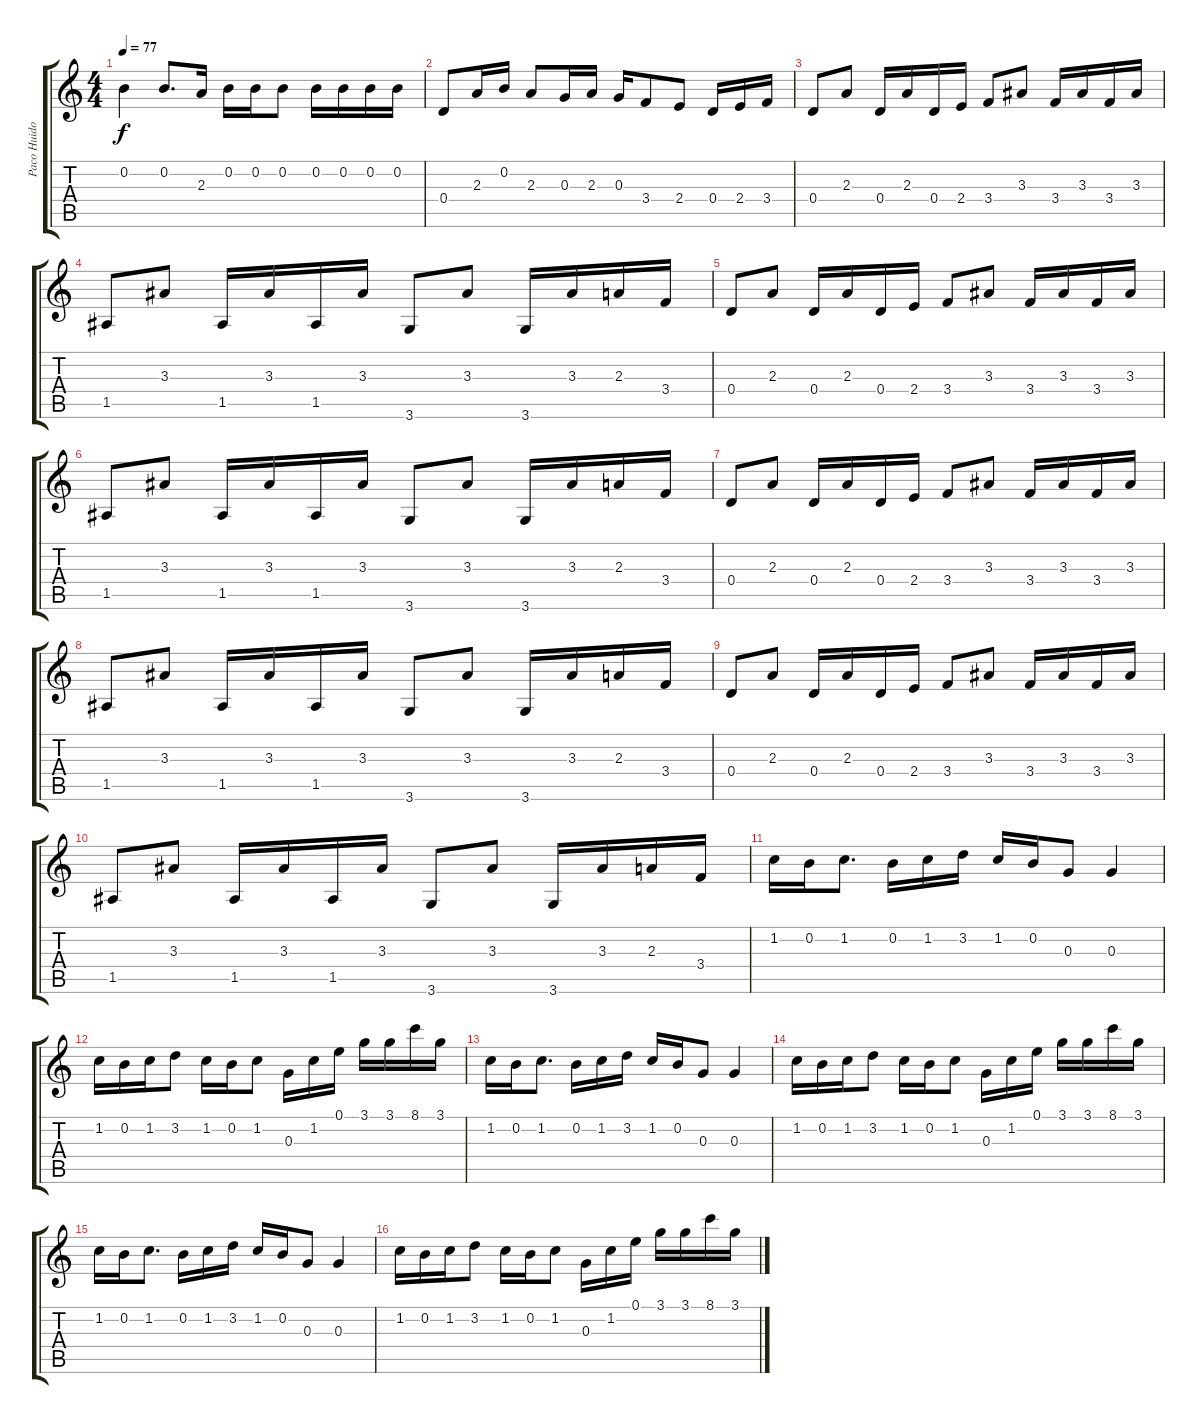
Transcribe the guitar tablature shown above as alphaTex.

\track ("Paco Huidobro" "Paco Huido") {instrument electricguitarjazz}
\staff {score tabs}
\tuning (E4 B3 G3 D3 A2 E2) {hide}
\ts (4 4)
\tempo 77
\clef g2
\ks c
0.2.4{dy f} 0.2.8{d} 2.3.16 0.2.16 0.2.16 0.2.8 0.2.16 0.2.16 0.2.16 0.2.16 |
0.4.8 2.3.16 0.2.16 2.3.8 0.3.16 2.3.16 0.3.16 3.4.8 2.4.8 0.4.16 2.4.16 3.4.16 |
0.4.8 2.3.8 0.4.16 2.3.16 0.4.16 2.4.16 3.4.8 3.3.8 3.4.16 3.3.16 3.4.16 3.3.16 |
1.5.8 3.3.8 1.5.16 3.3.16 1.5.16 3.3.16 3.6.8 3.3.8 3.6.16 3.3.16 2.3.16 3.4.16 |
0.4.8 2.3.8 0.4.16 2.3.16 0.4.16 2.4.16 3.4.8 3.3.8 3.4.16 3.3.16 3.4.16 3.3.16 |
1.5.8 3.3.8 1.5.16 3.3.16 1.5.16 3.3.16 3.6.8 3.3.8 3.6.16 3.3.16 2.3.16 3.4.16 |
0.4.8 2.3.8 0.4.16 2.3.16 0.4.16 2.4.16 3.4.8 3.3.8 3.4.16 3.3.16 3.4.16 3.3.16 |
1.5.8 3.3.8 1.5.16 3.3.16 1.5.16 3.3.16 3.6.8 3.3.8 3.6.16 3.3.16 2.3.16 3.4.16 |
0.4.8 2.3.8 0.4.16 2.3.16 0.4.16 2.4.16 3.4.8 3.3.8 3.4.16 3.3.16 3.4.16 3.3.16 |
1.5.8 3.3.8 1.5.16 3.3.16 1.5.16 3.3.16 3.6.8 3.3.8 3.6.16 3.3.16 2.3.16 3.4.16 |
1.2.16 0.2.16 1.2.8{d} 0.2.16 1.2.16 3.2.16 1.2.16 0.2.16 0.3.8 0.3.4 |
1.2.16 0.2.16 1.2.16 3.2.8 1.2.16 0.2.16 1.2.8 0.3.16 1.2.16 0.1.16 3.1.16 3.1.16 8.1.16 3.1.16 |
1.2.16 0.2.16 1.2.8{d} 0.2.16 1.2.16 3.2.16 1.2.16 0.2.16 0.3.8 0.3.4 |
1.2.16 0.2.16 1.2.16 3.2.8 1.2.16 0.2.16 1.2.8 0.3.16 1.2.16 0.1.16 3.1.16 3.1.16 8.1.16 3.1.16 |
1.2.16 0.2.16 1.2.8{d} 0.2.16 1.2.16 3.2.16 1.2.16 0.2.16 0.3.8 0.3.4 |
1.2.16 0.2.16 1.2.16 3.2.8 1.2.16 0.2.16 1.2.8 0.3.16 1.2.16 0.1.16 3.1.16 3.1.16 8.1.16 3.1.16
